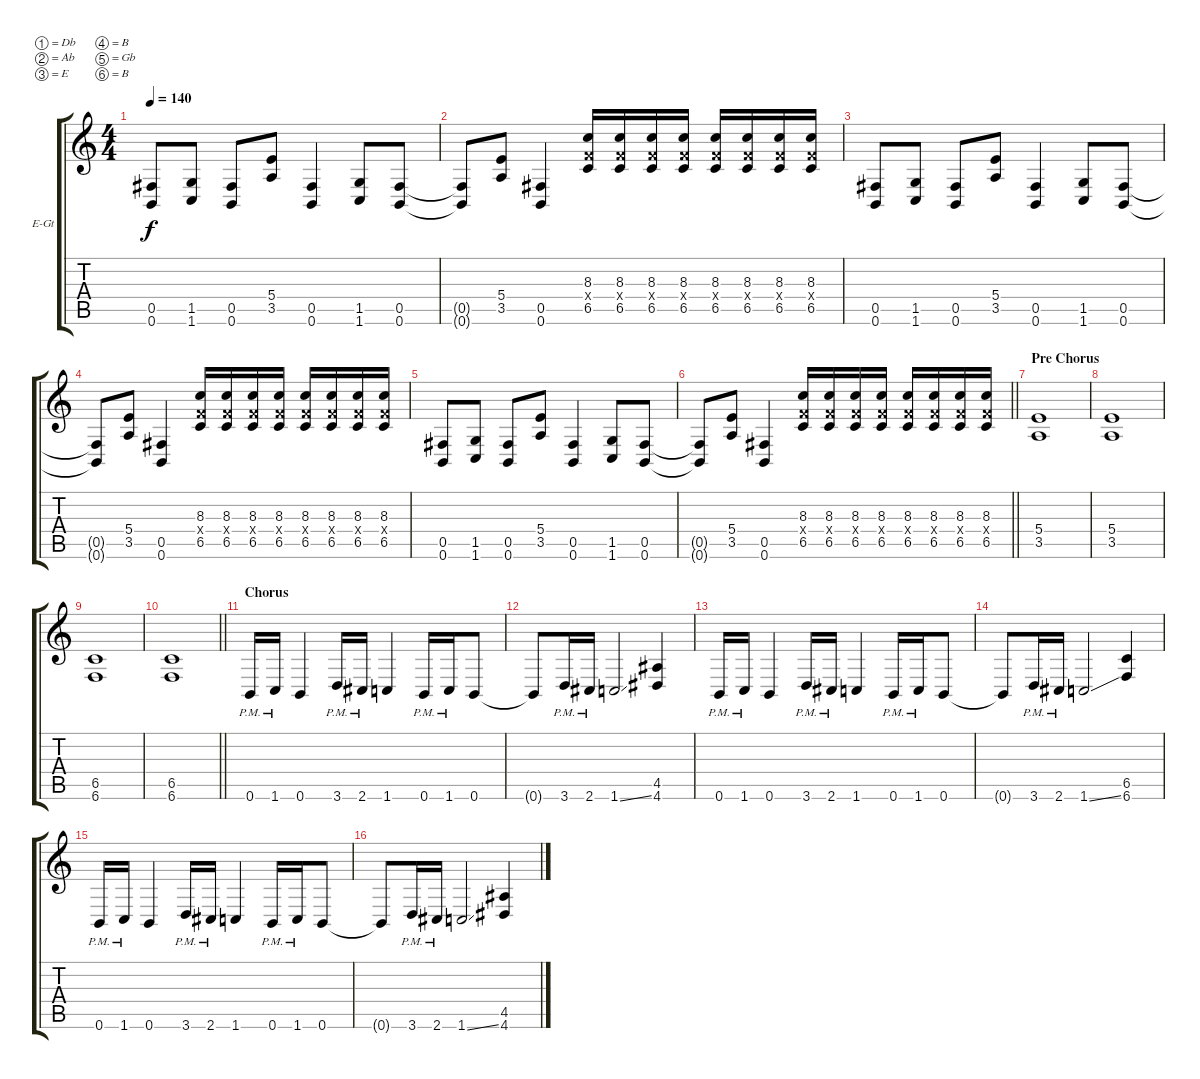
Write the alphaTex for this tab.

\bracketExtendMode groupsimilarinstruments
\firstSystemTrackNameOrientation horizontal
\otherSystemsTrackNameOrientation horizontal
\track ("Ahrue Luster" "E-Gt") {instrument distortionguitar}
\staff {score tabs}
\tuning (Db4 Ab3 E3 B2 Gb2 B1)
\ts (4 4)
\tempo 140
\clef g2
\ks c
(0.5 0.6).8{dy f} (1.5 1.6).8 (0.5 0.6).8 (5.4 3.5).8 (0.5 0.6).4 (1.5 1.6).8 (0.5 0.6).8 |
(0.5{t} 0.6{t}).8 (5.4 3.5).8 (0.5 0.6).4 (8.3 6.5 6.4{x}).16 (8.3 6.5 6.4{x}).16 (8.3 6.5 6.4{x}).16 (8.3 6.5 6.4{x}).16 (8.3 6.5 6.4{x}).16 (8.3 6.5 6.4{x}).16 (8.3 6.5 6.4{x}).16 (8.3 6.5 6.4{x}).16 |
(0.5 0.6).8 (1.5 1.6).8 (0.5 0.6).8 (5.4 3.5).8 (0.5 0.6).4 (1.5 1.6).8 (0.5 0.6).8 |
(0.5{t} 0.6{t}).8 (5.4 3.5).8 (0.5 0.6).4 (8.3 6.5 6.4{x}).16 (8.3 6.5 6.4{x}).16 (8.3 6.5 6.4{x}).16 (8.3 6.5 6.4{x}).16 (8.3 6.5 6.4{x}).16 (8.3 6.5 6.4{x}).16 (8.3 6.5 6.4{x}).16 (8.3 6.5 6.4{x}).16 |
(0.5 0.6).8 (1.5 1.6).8 (0.5 0.6).8 (5.4 3.5).8 (0.5 0.6).4 (1.5 1.6).8 (0.5 0.6).8 |
\barLineRight lightlight
(0.5{t} 0.6{t}).8 (5.4 3.5).8 (0.5 0.6).4 (8.3 6.5 6.4{x}).16 (8.3 6.5 6.4{x}).16 (8.3 6.5 6.4{x}).16 (8.3 6.5 6.4{x}).16 (8.3 6.5 6.4{x}).16 (8.3 6.5 6.4{x}).16 (8.3 6.5 6.4{x}).16 (8.3 6.5 6.4{x}).16 |
\section ("" "Pre Chorus")
(5.4 3.5).1 |
(5.4 3.5).1 |
(6.5 6.6).1 |
\barLineRight lightlight
(6.5 6.6).1 |
\section ("" "Chorus")
0.6{pm}.16 1.6{pm}.16 0.6.4 3.6{pm}.16 2.6{pm}.16 1.6.4 0.6{pm}.16 1.6{pm}.16 0.6.8 |
0.6{t}.8 3.6{pm}.16 2.6{pm}.16 1.6{ss}.2 (4.5 4.6).4 |
0.6{pm}.16 1.6{pm}.16 0.6.4 3.6{pm}.16 2.6{pm}.16 1.6.4 0.6{pm}.16 1.6{pm}.16 0.6.8 |
0.6{t}.8 3.6{pm}.16 2.6{pm}.16 1.6{ss}.2 (6.5 6.6).4 |
0.6{pm}.16 1.6{pm}.16 0.6.4 3.6{pm}.16 2.6{pm}.16 1.6.4 0.6{pm}.16 1.6{pm}.16 0.6.8 |
0.6{t}.8 3.6{pm}.16 2.6{pm}.16 1.6{ss}.2 (4.5 4.6).4
